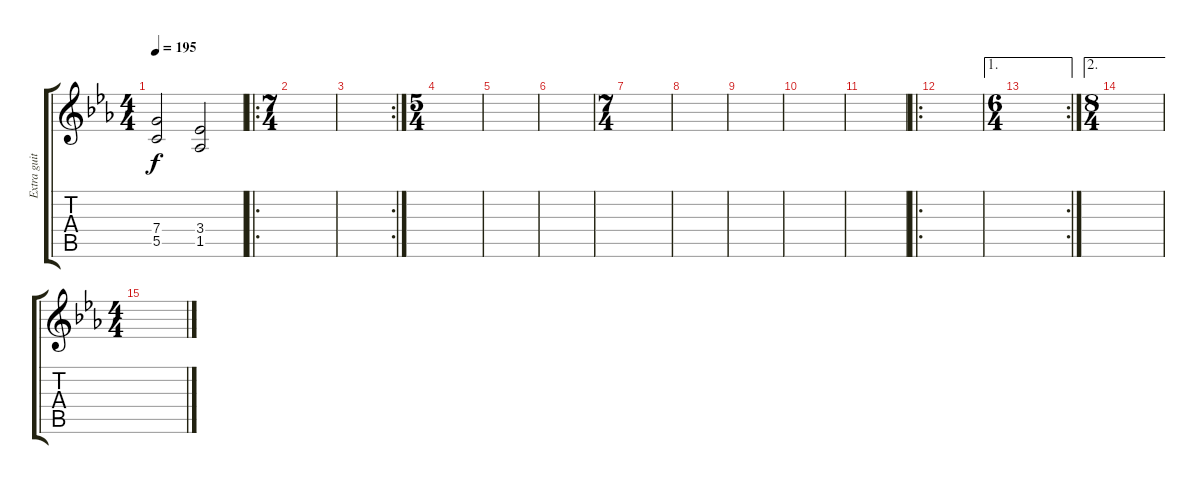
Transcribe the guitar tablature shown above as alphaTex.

\track ("Extra guitar" "Extra guit") {instrument distortionguitar}
\staff {score tabs}
\tuning (D4 A3 F3 C3 G2 C2) {hide}
\ts (4 4)
\tempo 195
\clef g2
\ks cminor
(7.4 5.5).2{dy f} (3.4 1.5).2 |
\ro
\ts (7 4)
|
\rc 2
|
\ts (5 4)
|
|
|
\ts (7 4)
|
|
|
|
|
\ro
|
\ae 1
\rc 2
\ts (6 4)
|
\ae 2
\ts (8 4)
|
\ts (4 4)
